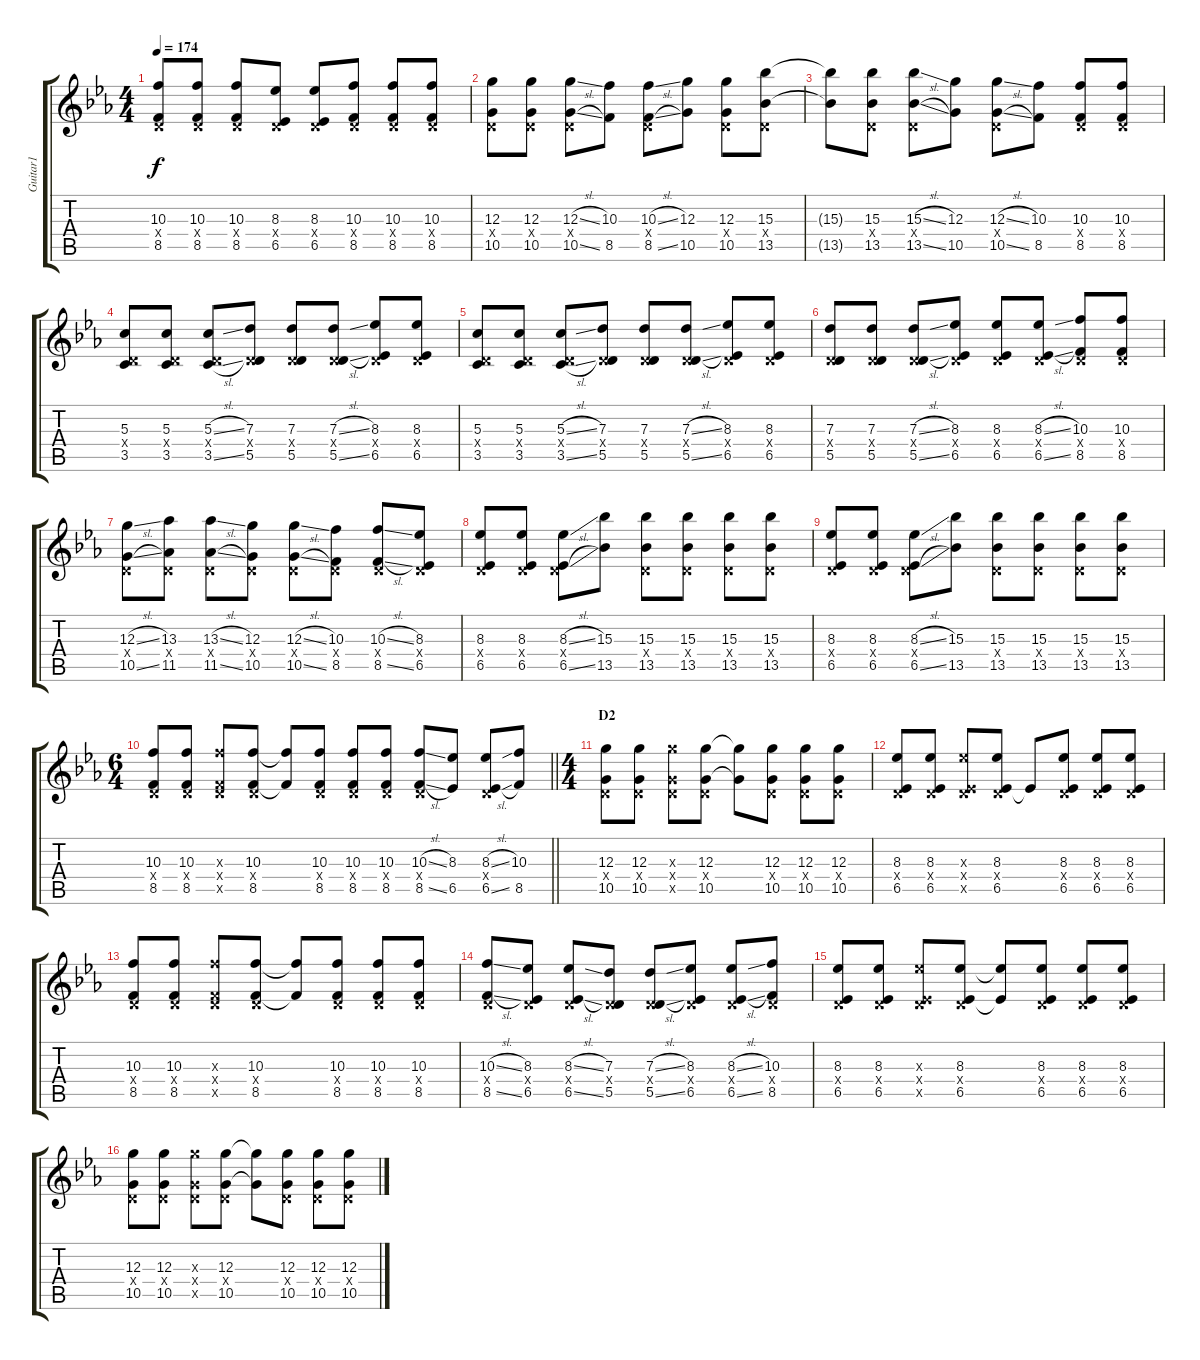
\track ("Guitar1" "Guitar1") {instrument overdrivenguitar}
\staff {score tabs}
\tuning (E4 B3 G3 D3 A2 E2) {hide}
\ts (4 4)
\tempo 174
\clef g2
\ks eb
(10.3 0.4{x} 8.5).8{dy f} (10.3 0.4{x} 8.5).8 (10.3 0.4{x} 8.5).8 (8.3 0.4{x} 6.5).8 (8.3 0.4{x} 6.5).8 (10.3 0.4{x} 8.5).8 (10.3 0.4{x} 8.5).8 (10.3 0.4{x} 8.5).8 |
(12.3 0.4{x} 10.5).8 (12.3 0.4{x} 10.5).8 (12.3{sl} 0.4{x} 10.5{sl}).8 (10.3 8.5).8 (10.3{sl} 0.4{x} 8.5{sl}).8 (12.3 10.5).8 (12.3 0.4{x} 10.5).8 (15.3 0.4{x} 13.5).8 |
(15.3{t} 13.5{t}).8 (15.3 0.4{x} 13.5).8 (15.3{sl} 0.4{x} 13.5{sl}).8 (12.3 10.5).8 (12.3{sl} 0.4{x} 10.5{sl}).8 (10.3 8.5).8 (10.3 0.4{x} 8.5).8 (10.3 0.4{x} 8.5).8 |
(5.3 0.4{x} 3.5).8 (5.3 0.4{x} 3.5).8 (5.3{sl} 0.4{x} 3.5{sl}).8 (7.3 0.4{x} 5.5).8 (7.3 0.4{x} 5.5).8 (7.3{sl} 0.4{x} 5.5{sl}).8 (8.3 0.4{x} 6.5).8 (8.3 0.4{x} 6.5).8 |
(5.3 0.4{x} 3.5).8 (5.3 0.4{x} 3.5).8 (5.3{sl} 0.4{x} 3.5{sl}).8 (7.3 0.4{x} 5.5).8 (7.3 0.4{x} 5.5).8 (7.3{sl} 0.4{x} 5.5{sl}).8 (8.3 0.4{x} 6.5).8 (8.3 0.4{x} 6.5).8 |
(7.3 0.4{x} 5.5).8 (7.3 0.4{x} 5.5).8 (7.3{sl} 0.4{x} 5.5{sl}).8 (8.3 0.4{x} 6.5).8 (8.3 0.4{x} 6.5).8 (8.3{sl} 0.4{x} 6.5{sl}).8 (10.3 0.4{x} 8.5).8 (10.3 0.4{x} 8.5).8 |
(12.3{sl} 0.4{x} 10.5{sl}).8 (13.3 0.4{x} 11.5).8 (13.3{sl} 0.4{x} 11.5{sl}).8 (12.3 0.4{x} 10.5).8 (12.3{sl} 0.4{x} 10.5{sl}).8 (10.3 0.4{x} 8.5).8 (10.3{sl} 0.4{x} 8.5{sl}).8 (8.3 0.4{x} 6.5).8 |
(8.3 0.4{x} 6.5).8 (8.3 0.4{x} 6.5).8 (8.3{sl} 0.4{x} 6.5{sl}).8 (15.3 13.5).8 (15.3 0.4{x} 13.5).8 (15.3 0.4{x} 13.5).8 (15.3 0.4{x} 13.5).8 (15.3 0.4{x} 13.5).8 |
(8.3 0.4{x} 6.5).8 (8.3 0.4{x} 6.5).8 (8.3{sl} 0.4{x} 6.5{sl}).8 (15.3 13.5).8 (15.3 0.4{x} 13.5).8 (15.3 0.4{x} 13.5).8 (15.3 0.4{x} 13.5).8 (15.3 0.4{x} 13.5).8 |
\ts (6 4)
\barLineRight lightlight
(10.3 0.4{x} 8.5).8 (10.3 0.4{x} 8.5).8 (10.3{x} 0.4{x} 8.5{x}).8 (10.3 0.4{x} 8.5).8 (10.3{t} 8.5{t}).8 (10.3 0.4{x} 8.5).8 (10.3 0.4{x} 8.5).8 (10.3 0.4{x} 8.5).8 (10.3{sl} 0.4{x} 8.5{sl}).8 (8.3 6.5).8 (8.3{sl} 0.4{x} 6.5{sl}).8 (10.3 8.5).8 |
\ts (4 4)
\section ("" "D2")
(12.3 0.4{x} 10.5).8 (12.3 0.4{x} 10.5).8 (12.3{x} 0.4{x} 10.5{x}).8 (12.3 0.4{x} 10.5).8 (12.3{t} 10.5{t}).8 (12.3 0.4{x} 10.5).8 (12.3 0.4{x} 10.5).8 (12.3 0.4{x} 10.5).8 |
(8.3 0.4{x} 6.5).8 (8.3 0.4{x} 6.5).8 (8.3{x} 0.4{x} 6.5{x}).8 (8.3 0.4{x} 6.5).8 6.5{t}.8 (8.3 0.4{x} 6.5).8 (8.3 0.4{x} 6.5).8 (8.3 0.4{x} 6.5).8 |
(10.3 0.4{x} 8.5).8 (10.3 0.4{x} 8.5).8 (10.3{x} 0.4{x} 8.5{x}).8 (10.3 0.4{x} 8.5).8 (10.3{t} 8.5{t}).8 (10.3 0.4{x} 8.5).8 (10.3 0.4{x} 8.5).8 (10.3 0.4{x} 8.5).8 |
(10.3{sl} 0.4{x} 8.5{sl}).8 (8.3 0.4{x} 6.5).8 (8.3{sl} 0.4{x} 6.5{sl}).8 (7.3 0.4{x} 5.5).8 (7.3{sl} 0.4{x} 5.5{sl}).8 (8.3 0.4{x} 6.5).8 (8.3{sl} 0.4{x} 6.5{sl}).8 (10.3 0.4{x} 8.5).8 |
(8.3 0.4{x} 6.5).8 (8.3 0.4{x} 6.5).8 (8.3{x} 0.4{x} 6.5{x}).8 (8.3 0.4{x} 6.5).8 (8.3{t} 6.5{t}).8 (8.3 0.4{x} 6.5).8 (8.3 0.4{x} 6.5).8 (8.3 0.4{x} 6.5).8 |
(12.3 0.4{x} 10.5).8 (12.3 0.4{x} 10.5).8 (12.3{x} 0.4{x} 10.5{x}).8 (12.3 0.4{x} 10.5).8 (12.3{t} 10.5{t}).8 (12.3 0.4{x} 10.5).8 (12.3 0.4{x} 10.5).8 (12.3 0.4{x} 10.5).8
